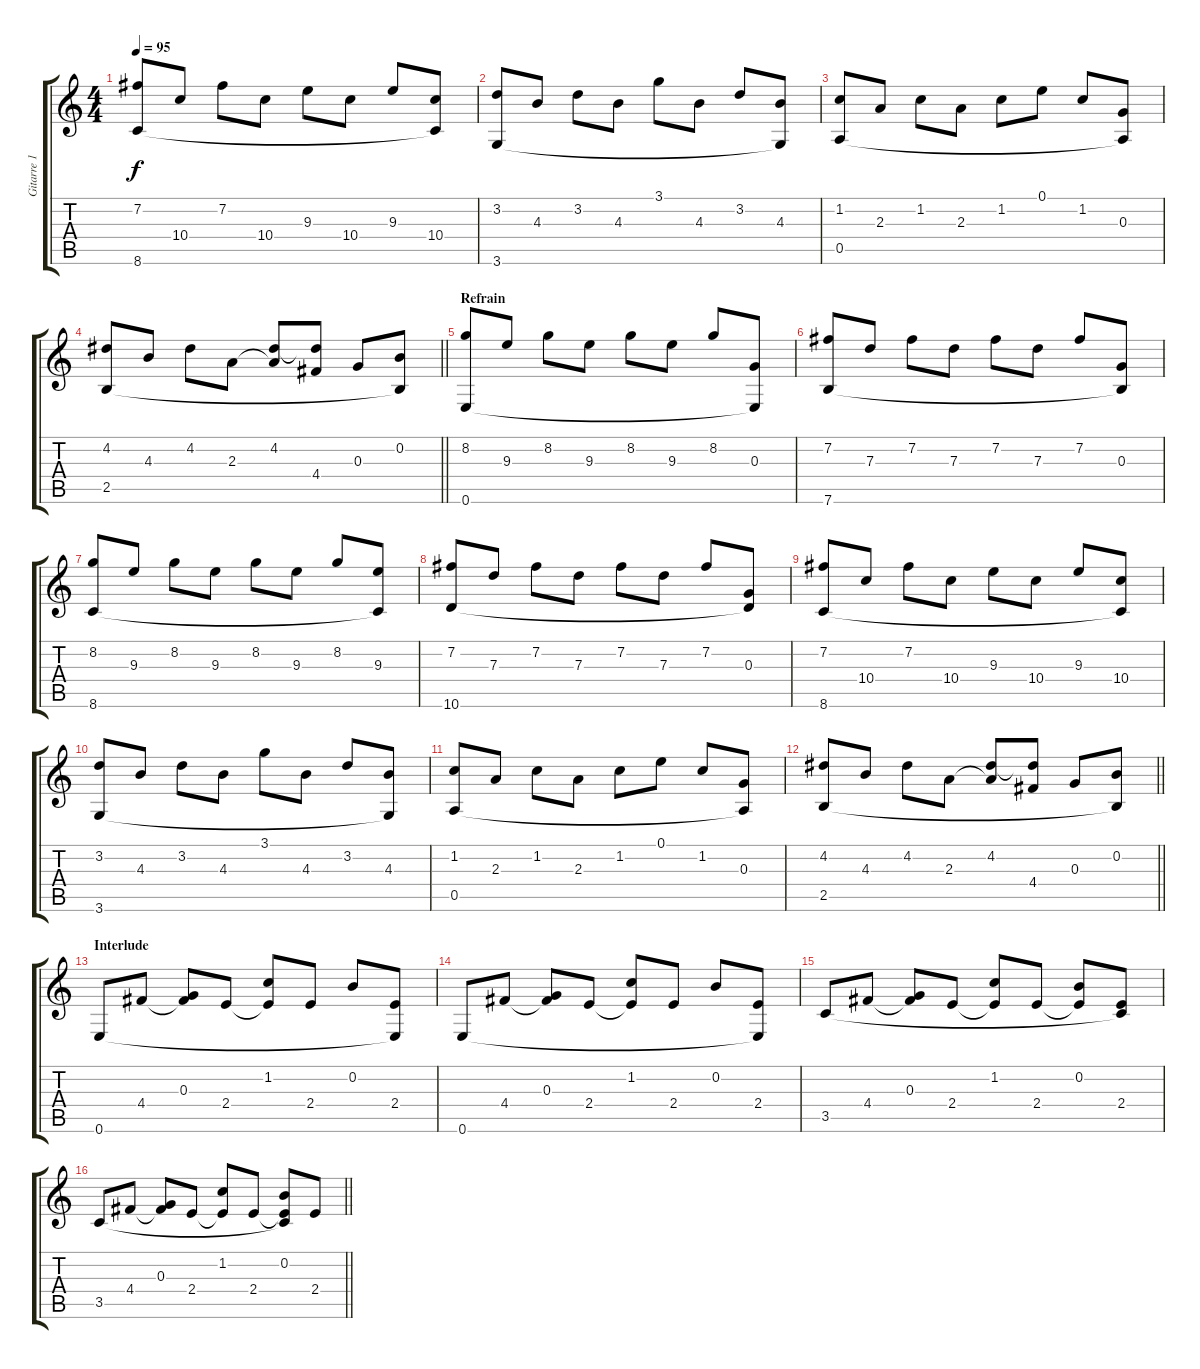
\track ("Gitarre 1 (clean)" "Gitarre 1 ") {instrument acousticguitarnylon}
\staff {score tabs}
\tuning (E4 B3 G3 D3 A2 E2) {hide}
\ts (4 4)
\tempo 95
\clef g2
\ks c
(7.2 8.6).8{dy f} 10.4.8 7.2.8 10.4.8 9.3.8 10.4.8 9.3.8 (10.4 8.6{t}).8 |
(3.2 3.6).8 4.3.8 3.2.8 4.3.8 3.1.8 4.3.8 3.2.8 (4.3 3.6{t}).8 |
(1.2 0.5).8 2.3.8 1.2.8 2.3.8 1.2.8 0.1.8 1.2.8 (0.3 0.5{t}).8 |
\barLineRight lightlight
(4.2 2.5).8 4.3.8 4.2.8 2.3.8 (4.2 2.3{t}).8 (4.2{t} 4.4).8 0.3.8 (0.2 2.5{t}).8 |
\section ("" "Refrain")
(8.2 0.6).8 9.3.8 8.2.8 9.3.8 8.2.8 9.3.8 8.2.8 (0.3 0.6{t}).8 |
(7.2 7.6).8 7.3.8 7.2.8 7.3.8 7.2.8 7.3.8 7.2.8 (0.3 7.6{t}).8 |
(8.2 8.6).8 9.3.8 8.2.8 9.3.8 8.2.8 9.3.8 8.2.8 (9.3 8.6{t}).8 |
(7.2 10.6).8 7.3.8 7.2.8 7.3.8 7.2.8 7.3.8 7.2.8 (0.3 10.6{t}).8 |
(7.2 8.6).8 10.4.8 7.2.8 10.4.8 9.3.8 10.4.8 9.3.8 (10.4 8.6{t}).8 |
(3.2 3.6).8 4.3.8 3.2.8 4.3.8 3.1.8 4.3.8 3.2.8 (4.3 3.6{t}).8 |
(1.2 0.5).8 2.3.8 1.2.8 2.3.8 1.2.8 0.1.8 1.2.8 (0.3 0.5{t}).8 |
\barLineRight lightlight
(4.2 2.5).8 4.3.8 4.2.8 2.3.8 (4.2 2.3{t}).8 (4.2{t} 4.4).8 0.3.8 (0.2 2.5{t}).8 |
\section ("" "Interlude")
0.6.8 4.4.8 (0.3 4.4{t}).8 2.4.8 (1.2 2.4{t}).8 2.4.8 0.2.8 (2.4 0.6{t}).8 |
0.6.8 4.4.8 (0.3 4.4{t}).8 2.4.8 (1.2 2.4{t}).8 2.4.8 0.2.8 (2.4 0.6{t}).8 |
3.5.8 4.4.8 (0.3 4.4{t}).8 2.4.8 (1.2 2.4{t}).8 2.4.8 (0.2 2.4{t}).8 (2.4 3.5{t}).8 |
\barLineRight lightlight
3.5.8 4.4.8 (0.3 4.4{t}).8 2.4.8 (1.2 2.4{t}).8 2.4.8 (0.2 2.4{t} 3.5{t}).8 2.4.8
